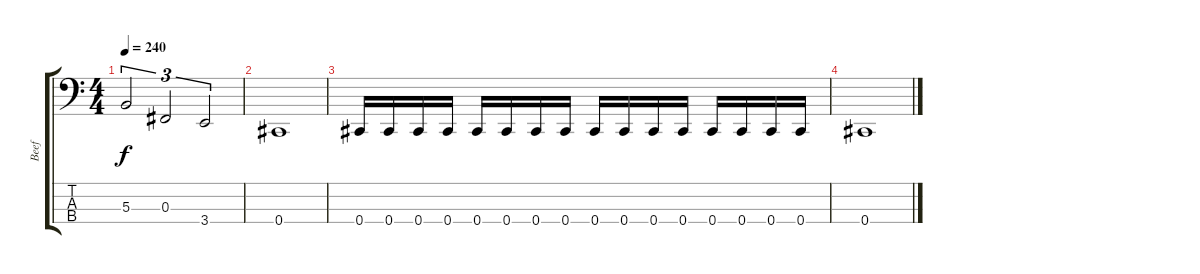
\track ("Beef" "Beef") {instrument electricbassfinger}
\staff {score tabs}
\tuning (E2 B1 Gb1 Db1) {hide}
\ts (4 4)
\tempo 240
\clef f4
\ks c
5.3.2{tu (3 2) dy f} 0.3.2{tu (3 2)} 3.4.2{tu (3 2)} |
0.4.1 |
0.4.16 0.4.16 0.4.16 0.4.16 0.4.16 0.4.16 0.4.16 0.4.16 0.4.16 0.4.16 0.4.16 0.4.16 0.4.16 0.4.16 0.4.16 0.4.16 |
0.4.1
